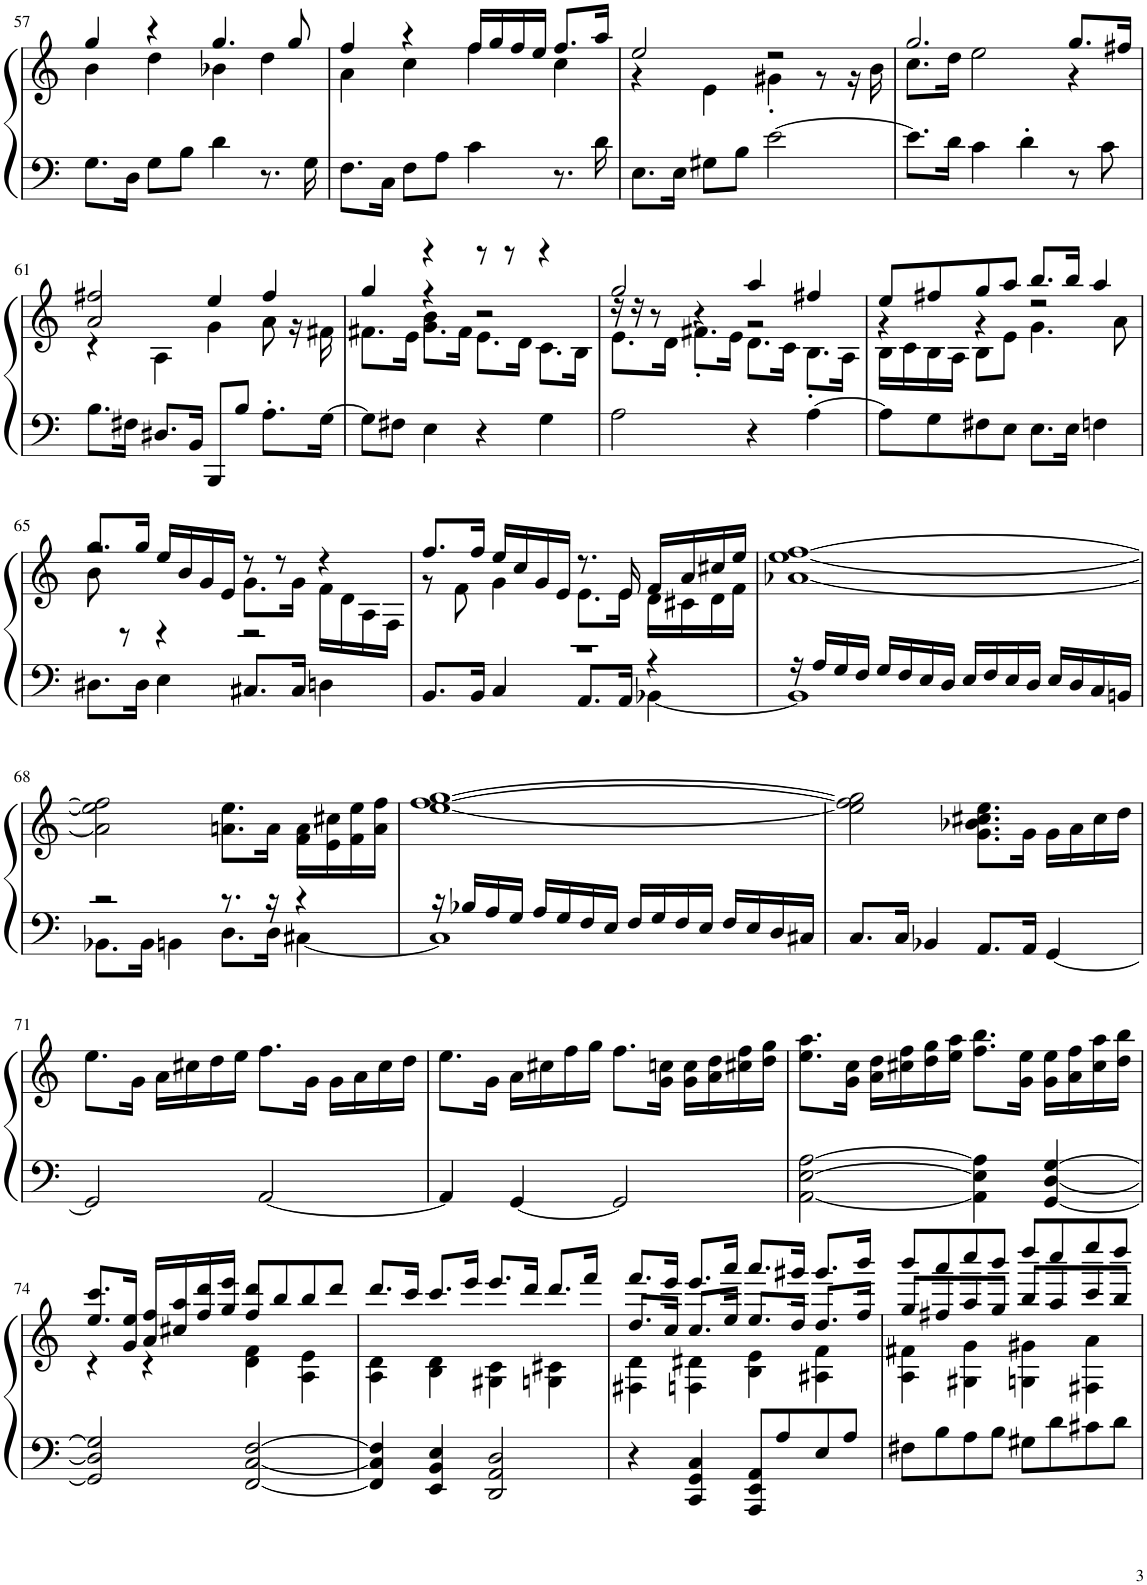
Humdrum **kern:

**kern	**kern
*part1	*part1
*staff2	*staff1
*I"Piano	*
*I'Pno.	*
!!LO:PB:g=z
*clefF4	*clefG2
*k[]	*k[]
*M4/4	*M4/4
=57	=57
*	*^
8.G\L	4gg/	4b\
16D\Jk	.	.
8G\L	4r	4dd\
8B\J	.	.
4d\	4.gg/	4b-X\
8.r	.	4dd\
.	8gg/	.
16G\	.	.
=58	=58	=58
8.F\L	4ff/	4a\
16C\Jk	.	.
8F\L	4r	4cc\
8A\J	.	.
4c\	16ff/LL	4ff\
.	16gg/	.
.	16ff/	.
.	16ee/JJ	.
8.r	8.ff/L	4cc\
16d\	16aa/Jk	.
=59	=59	=59
8.E\L	2ee/	4r
16E\Jk	.	.
8G#X\L	.	4e\
8B\J	.	.
[2e\	2r	4g#X'\
.	.	8r
.	.	16r
.	.	16b\
=60	=60	=60
8.e\L]	2.gg/	8.cc\L
16d\Jk	.	16dd\Jk
4c\	.	2ee\
4d'\	.	.
8r	8.gg/L	4r
8c\	.	.
.	16ff#X/Jk	.
!!LO:LB:g=z	!!
=61	=61	=61
8.B\L	2a/ 2ff#X/	4r
16F#X\Jk	.	.
8.D#X/L	.	4A\
16BB/Jk	.	.
8BBB/L	4ee/	4g\
8B/J	.	.
8.A'\L	4ff#/	8a\
.	.	16r
[16G\Jk	.	16f#X\
=62	=62	=62
*	*^	*^
8G\L]	4gg/	8.f#X\L	4ryy	4ryy
8F#X\J	.	.	.	.
.	.	16e\Jk	.	.
4E\	4r	4b\	4r	8.g\L
.	.	.	.	16f#\Jk
4r	8r	2r	2r	8.e\L
.	8r	.	.	.
.	.	.	.	16d\Jk
4G\	4r	.	.	8.c\L
.	.	.	.	16B\Jk
*	*	*	*v	*v
=63	=63	=63	=63
2A\	2gg/	16r	8.e\L
.	.	16r	.
.	.	8r	.
.	.	.	16d\Jk
.	.	4r	8.f#X'\L
.	.	.	16e\Jk
4r	4aa/	2r	8.d\L
.	.	.	16c\Jk
[4A\	4ff#X/	.	8.B'\L
.	.	.	16A\Jk
=64	=64	=64	=64
8A\L]	8ee/L	4r	16B\LL
.	.	.	16c\
8G\	8ff#X/	.	16B\
.	.	.	16A\JJ
8F#X\	8gg/	4r	8B\L
8E\J	8aa/J	.	8e\J
8.E\L	8.bb/L	2r	4.g\
16E\Jk	16bb/Jk	.	.
4Fn\	4aa/	.	.
.	.	.	8a\
!!LO:LB:g=z	!!	!!
=65	=65	=65	=65
8.D#X\L	8.gg/L	2r	8b\
.	.	.	8r
16D#\Jk	16gg/Jk	.	.
4E\	16ee/LL	.	4r
.	16b/	.	.
.	16g/	.	.
.	16e/JJ	.	.
8.C#X/L	8r	8.g\L	2r
.	8r	.	.
16C#/Jk	.	16g\Jk	.
4Dn\	4r	16f\LL	.
.	.	16d\	.
.	.	16A\	.
.	.	16F\JJ	.
=66	=66	=66	=66
*^	*	*	*
8.BB/L	2.ryy	8.ff/L	8r	1r
.	.	.	8f\	.
16BB/Jk	.	16ff/Jk	.	.
4C/	.	16ee/LL	4g\	.
.	.	16cc/	.	.
.	.	16g/	.	.
.	.	16e/JJ	.	.
8.AA/L	.	8.r	8.e\L	.
16AA/Jk	.	16e/	16e\Jk	.
4r	[4BB-X\	16f/LL	16d\LL	.
.	.	16a/	16c#X\	.
.	.	16cc#X/	16d\	.
.	.	16ee/JJ	16f\JJ	.
*	*	*v	*v	*v
=67	=67	=67
16r	1BB-]	[1a-X [1ee [1ff
16A/LL	.	.
16G/	.	.
16F/JJ	.	.
16G/LL	.	.
16F/	.	.
16E/	.	.
16D/JJ	.	.
16E/LL	.	.
16F/	.	.
16E/	.	.
16D/JJ	.	.
16E/LL	.	.
16D/	.	.
16C/	.	.
16BBn/JJ	.	.
!!LO:LB:g=z
=68	=68	=68
2r	8.BB-X\L	2a-\] 2ee\] 2ff\]
.	16BB-\Jk	.
.	4BBn\	.
8.r	8.D\L	8.an\ 8.ee\L
16r	16D\Jk	16a\Jk
4r	[4C#X\	16f\ 16a\LL
.	.	16e\ 16cc#X\
.	.	16f\ 16ee\
.	.	16a\ 16ff\JJ
=69	=69	=69
16r	1C#]	[1ee [1ff [1gg
16B-X/LL	.	.
16A/	.	.
16G/JJ	.	.
16A/LL	.	.
16G/	.	.
16F/	.	.
16E/JJ	.	.
16F/LL	.	.
16G/	.	.
16F/	.	.
16E/JJ	.	.
16F/LL	.	.
16E/	.	.
16D/	.	.
16C#X/JJ	.	.
*v	*v	*
=70	=70
8.C/L	2ee\] 2ff\] 2gg\]
16C/Jk	.
4BB-X/	.
8.AA/L	8.g\ 8.b-X\ 8.cc#X\ 8.ee\L
16AA/Jk	16g\Jk
[4GG/	16g\LL
.	16a\
.	16cc#\
.	16dd\JJ
!!LO:LB:g=z
=71	=71
2GG/]	8.ee\L
.	16g\Jk
.	16a\LL
.	16cc#X\
.	16dd\
.	16ee\JJ
[2AA/	8.ff\L
.	16g\Jk
.	16g\LL
.	16a\
.	16cc#\
.	16dd\JJ
=72	=72
4AA/]	8.ee\L
.	16g\Jk
[4GG/	16a\LL
.	16cc#X\
.	16ff\
.	16gg\JJ
2GG/]	8.ff\L
.	16g\ 16ccn\Jk
.	16g\ 16cc\LL
.	16a\ 16dd\
.	16cc#X\ 16ff\
.	16dd\ 16gg\JJ
=73	=73
[2AA\ [2E\ [2A\	8.ee\ 8.aa\L
.	16g\ 16cc\Jk
.	16a\ 16dd\LL
.	16cc#X\ 16ff\
.	16dd\ 16gg\
.	16ee\ 16aa\JJ
4AA\] 4E\] 4A\]	8.ff\ 8.bb\L
.	16g\ 16ee\Jk
[4GG/ [4D/ [4G/	16g\ 16ee\LL
.	16a\ 16ff\
.	16cc#\ 16aa\
.	16dd\ 16bb\JJ
!!LO:LB:g=z
=74	=74
*	*^
2GG/] 2D/] 2G/]	8.ee/ 8.ccc/L	4r
.	16g/ 16ee/Jk	.
.	16a/ 16ff/LL	4r
.	16cc#X/ 16aa/	.
.	16ff/ 16ddd/	.
.	16gg/ 16eee/JJ	.
[2FF/ [2C/ [2F/	8ff/ 8ddd/L	4d\ 4f\
.	8bb/	.
.	8bb/	4A\ 4e\
.	8ddd/J	.
=75	=75	=75
4FF/] 4C/] 4F/]	8.ddd/L	4A\ 4d\
.	16ccc/Jk	.
4EE/ 4BB/ 4E/	8.ccc/L	4B\ 4d\
.	16eee/Jk	.
2DD/ 2AA/ 2D/	8.eee/L	4G#X\ 4c\
.	16ddd/Jk	.
.	8.ddd/L	4Gn\ 4c#X\
.	16fff/Jk	.
=76	=76	=76
*	*	*^
4r	8.fff/L	4F#X\ 4d\	8.dd/L
.	16eee/Jk	.	16cc/Jk
4CC/ 4GG/ 4C/	8.eee/L	4Fn\ 4d#X\	8.cc/L
.	16aaa/Jk	.	16ee/Jk
8AAA/ 8EE/ 8AA/L	8.aaa/L	4B\ 4e\	8.ee/L
8A/	.	.	.
.	16ggg#X/Jk	.	16dd/Jk
8E/	8.ggg#/L	4A#X\ 4f\	8.dd/L
8A/J	.	.	.
.	16bbb/Jk	.	16ff/Jk
=77	=77	=77	=77
8F#X\L	8bbb/L	4A\ 4f#X\	8gg/L
8B\	8aaa/	.	8ff#X/
8A\	8cccc/	4G#X\ 4g\	8aa/
8B\J	8bbb/J	.	8gg/J
8G#X\L	8dddd/L	4Gn\ 4g#X\	8bb/L
8d\	8cccc/	.	8aa/
8c#X\	8eeee/	4F#X\ 4a\	8ccc/
8d\J	8dddd/J	.	8bb/J
*	*v	*v	*v
=	=
*-	*-
